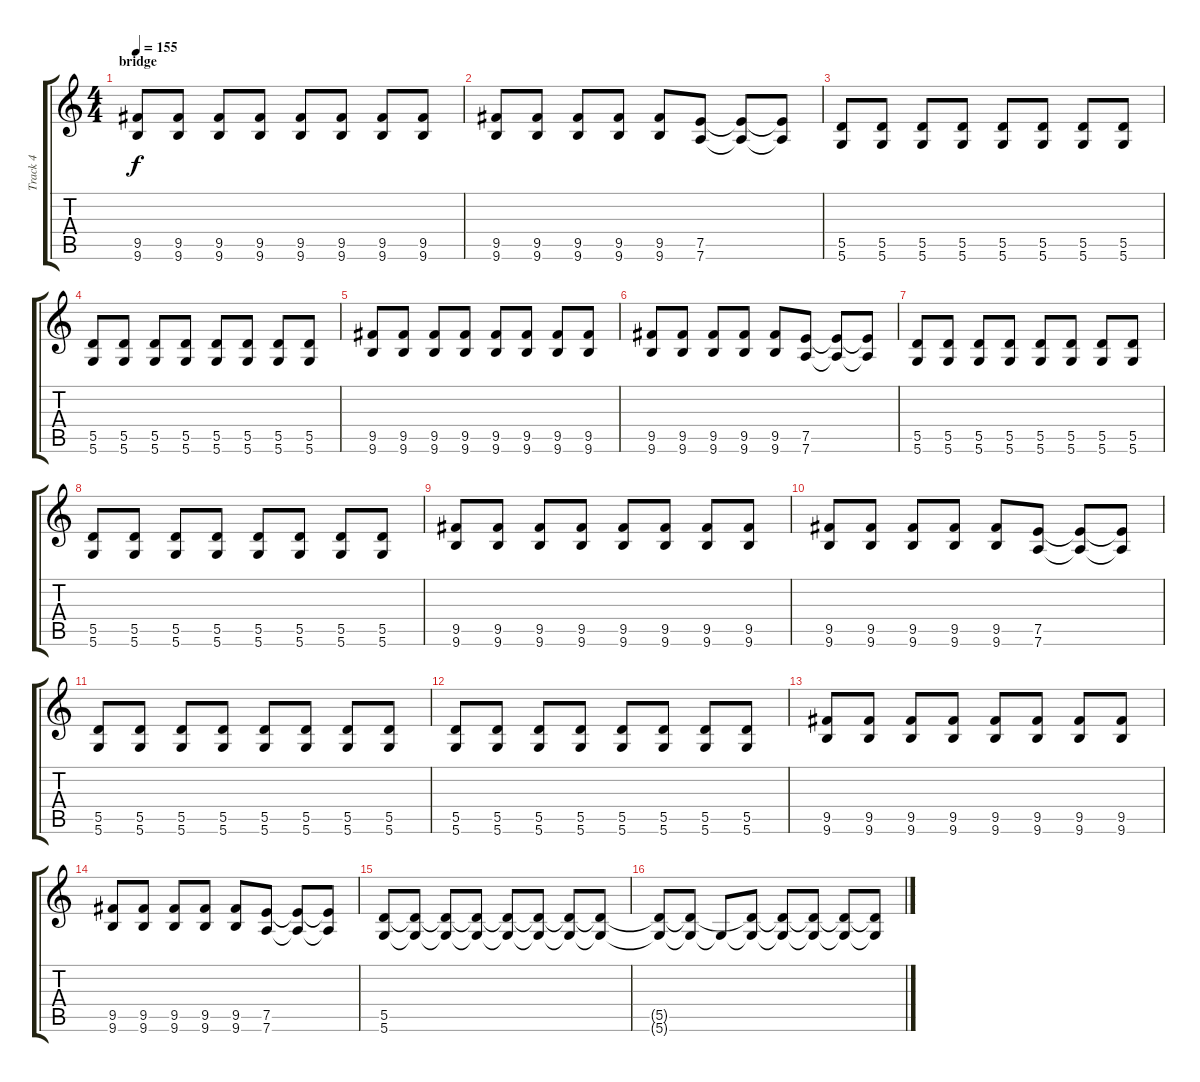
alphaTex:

\track ("Track 4" "Track 4") {instrument distortionguitar}
\staff {score tabs}
\tuning (E4 B3 G3 D3 A2 D2) {hide}
\ts (4 4)
\section ("" "bridge")
\tempo 155
\clef g2
\ks c
(9.5 9.6).8{dy f} (9.5 9.6).8 (9.5 9.6).8 (9.5 9.6).8 (9.5 9.6).8 (9.5 9.6).8 (9.5 9.6).8 (9.5 9.6).8 |
(9.5 9.6).8 (9.5 9.6).8 (9.5 9.6).8 (9.5 9.6).8 (9.5 9.6).8 (7.5 7.6).8 (7.5{t} 7.6{t}).8 (7.5{t} 7.6{t}).8 |
(5.5 5.6).8 (5.5 5.6).8 (5.5 5.6).8 (5.5 5.6).8 (5.5 5.6).8 (5.5 5.6).8 (5.5 5.6).8 (5.5 5.6).8 |
(5.5 5.6).8 (5.5 5.6).8 (5.5 5.6).8 (5.5 5.6).8 (5.5 5.6).8 (5.5 5.6).8 (5.5 5.6).8 (5.5 5.6).8 |
(9.5 9.6).8 (9.5 9.6).8 (9.5 9.6).8 (9.5 9.6).8 (9.5 9.6).8 (9.5 9.6).8 (9.5 9.6).8 (9.5 9.6).8 |
(9.5 9.6).8 (9.5 9.6).8 (9.5 9.6).8 (9.5 9.6).8 (9.5 9.6).8 (7.5 7.6).8 (7.5{t} 7.6{t}).8 (7.5{t} 7.6{t}).8 |
(5.5 5.6).8 (5.5 5.6).8 (5.5 5.6).8 (5.5 5.6).8 (5.5 5.6).8 (5.5 5.6).8 (5.5 5.6).8 (5.5 5.6).8 |
(5.5 5.6).8 (5.5 5.6).8 (5.5 5.6).8 (5.5 5.6).8 (5.5 5.6).8 (5.5 5.6).8 (5.5 5.6).8 (5.5 5.6).8 |
(9.5 9.6).8 (9.5 9.6).8 (9.5 9.6).8 (9.5 9.6).8 (9.5 9.6).8 (9.5 9.6).8 (9.5 9.6).8 (9.5 9.6).8 |
(9.5 9.6).8 (9.5 9.6).8 (9.5 9.6).8 (9.5 9.6).8 (9.5 9.6).8 (7.5 7.6).8 (7.5{t} 7.6{t}).8 (7.5{t} 7.6{t}).8 |
(5.5 5.6).8 (5.5 5.6).8 (5.5 5.6).8 (5.5 5.6).8 (5.5 5.6).8 (5.5 5.6).8 (5.5 5.6).8 (5.5 5.6).8 |
(5.5 5.6).8 (5.5 5.6).8 (5.5 5.6).8 (5.5 5.6).8 (5.5 5.6).8 (5.5 5.6).8 (5.5 5.6).8 (5.5 5.6).8 |
(9.5 9.6).8 (9.5 9.6).8 (9.5 9.6).8 (9.5 9.6).8 (9.5 9.6).8 (9.5 9.6).8 (9.5 9.6).8 (9.5 9.6).8 |
(9.5 9.6).8 (9.5 9.6).8 (9.5 9.6).8 (9.5 9.6).8 (9.5 9.6).8 (7.5 7.6).8 (7.5{t} 7.6{t}).8 (7.5{t} 7.6{t}).8 |
(5.5 5.6).8 (5.5{t} 5.6{t}).8 (5.5{t} 5.6{t}).8 (5.5{t} 5.6{t}).8 (5.5{t} 5.6{t}).8 (5.5{t} 5.6{t}).8 (5.5{t} 5.6{t}).8 (5.5{t} 5.6{t}).8 |
(5.5{t} 5.6{t}).8 (5.5{t} 5.6{t}).8 5.6{t}.8 (5.5{t} 5.6{t}).8 (5.5{t} 5.6{t}).8 (5.5{t} 5.6{t}).8 (5.5{t} 5.6{t}).8 (5.5{t} 5.6{t}).8
